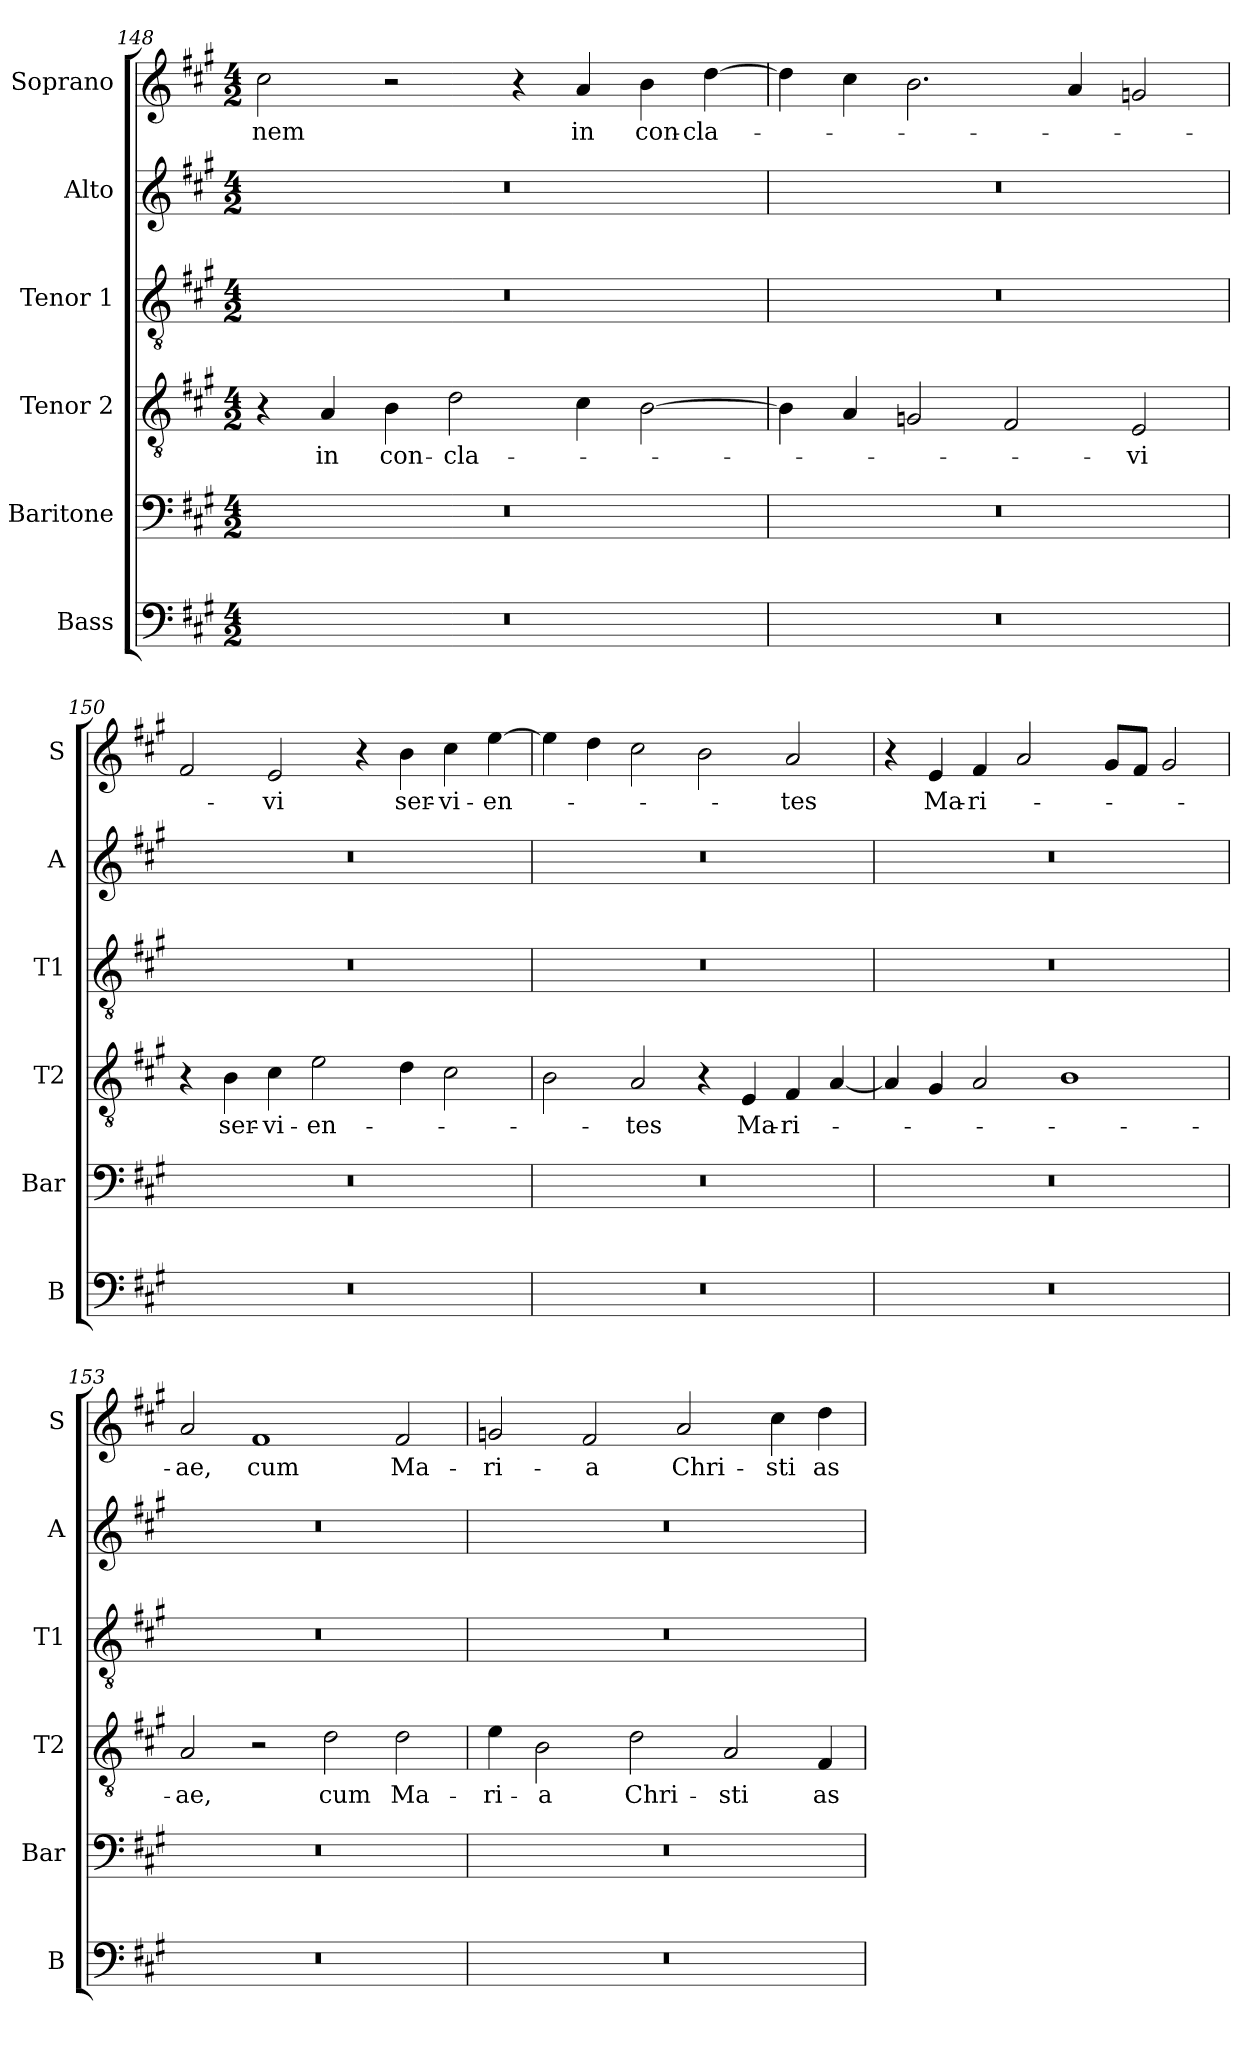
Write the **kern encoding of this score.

**kern	**kern	**kern	**text	**kern	**kern	**kern	**text
*part6	*part5	*part4	*part4	*part3	*part2	*part1	*part1
*staff6	*staff5	*staff4	*staff4	*staff3	*staff2	*staff1	*staff1
*I"Bass	*I"Baritone	*I"Tenor 2	*	*I"Tenor 1	*I"Alto	*I"Soprano	*
*I'B	*I'Bar	*I'T2	*	*I'T1	*I'A	*I'S	*
*clefF4	*clefF4	*clefGv2	*	*clefGv2	*clefG2	*clefG2	*
*k[f#c#g#]	*k[f#c#g#]	*k[f#c#g#]	*	*k[f#c#g#]	*k[f#c#g#]	*k[f#c#g#]	*
*M4/2	*M4/2	*M4/2	*	*M4/2	*M4/2	*M4/2	*
=148	=148	=148	=148	=148	=148	=148	=148
0r	0r	4r	.	0r	0r	2cc#\	-nem
.	.	4A/	in	.	.	.	.
.	.	4B\	con-	.	.	2r	.
.	.	2d\	-cla-	.	.	.	.
.	.	.	.	.	.	4r	.
.	.	4c#\	.	.	.	4a/	in
.	.	[2B\	.	.	.	4b\	con-
.	.	.	.	.	.	[4dd\	-cla-
=149	=149	=149	=149	=149	=149	=149	=149
0r	0r	4B\]	.	0r	0r	4dd\]	.
.	.	4A/	.	.	.	4cc#\	.
.	.	2Gn/	.	.	.	2.b\	.
.	.	2F#/	.	.	.	.	.
.	.	.	.	.	.	4a/	.
.	.	2E/	-vi	.	.	2gn/	.
=150	=150	=150	=150	=150	=150	=150	=150
0r	0r	4r	.	0r	0r	2f#/	.
.	.	4B\	ser-	.	.	.	.
.	.	4c#\	-vi-	.	.	2e/	-vi
.	.	2e\	-en-	.	.	.	.
.	.	.	.	.	.	4r	.
.	.	4d\	.	.	.	4b\	ser-
.	.	2c#\	.	.	.	4cc#\	-vi-
.	.	.	.	.	.	[4ee\	-en-
=151	=151	=151	=151	=151	=151	=151	=151
0r	0r	2B\	.	0r	0r	4ee\]	.
.	.	.	.	.	.	4dd\	.
.	.	2A/	-tes	.	.	2cc#\	.
.	.	4r	.	.	.	2b\	.
.	.	4E/	Ma-	.	.	.	.
.	.	4F#/	-ri-	.	.	2a/	-tes
.	.	[4A/	.	.	.	.	.
=152	=152	=152	=152	=152	=152	=152	=152
0r	0r	4A/]	.	0r	0r	4r	.
.	.	4G#/	.	.	.	4e/	Ma-
.	.	2A/	.	.	.	4f#/	-ri-
.	.	.	.	.	.	2a/	.
.	.	1B	.	.	.	.	.
.	.	.	.	.	.	8g#/L	.
.	.	.	.	.	.	8f#/J	.
.	.	.	.	.	.	2g#/	.
=153	=153	=153	=153	=153	=153	=153	=153
0r	0r	2A/	-ae,	0r	0r	2a/	-ae,
.	.	2r	.	.	.	1f#	cum
.	.	2d\	cum	.	.	.	.
.	.	2d\	Ma-	.	.	2f#/	Ma-
=154	=154	=154	=154	=154	=154	=154	=154
0r	0r	4e\	-ri-	0r	0r	2gn/	-ri-
.	.	2B\	-a	.	.	.	.
.	.	.	.	.	.	2f#/	-a
.	.	2d\	Chri-	.	.	.	.
.	.	.	.	.	.	2a/	Chri-
.	.	2A/	-sti	.	.	.	.
.	.	.	.	.	.	4cc#\	-sti
.	.	4F#/	as-	.	.	4dd\	as-
=	=	=	=	=	=	=	=
*-	*-	*-	*-	*-	*-	*-	*-
